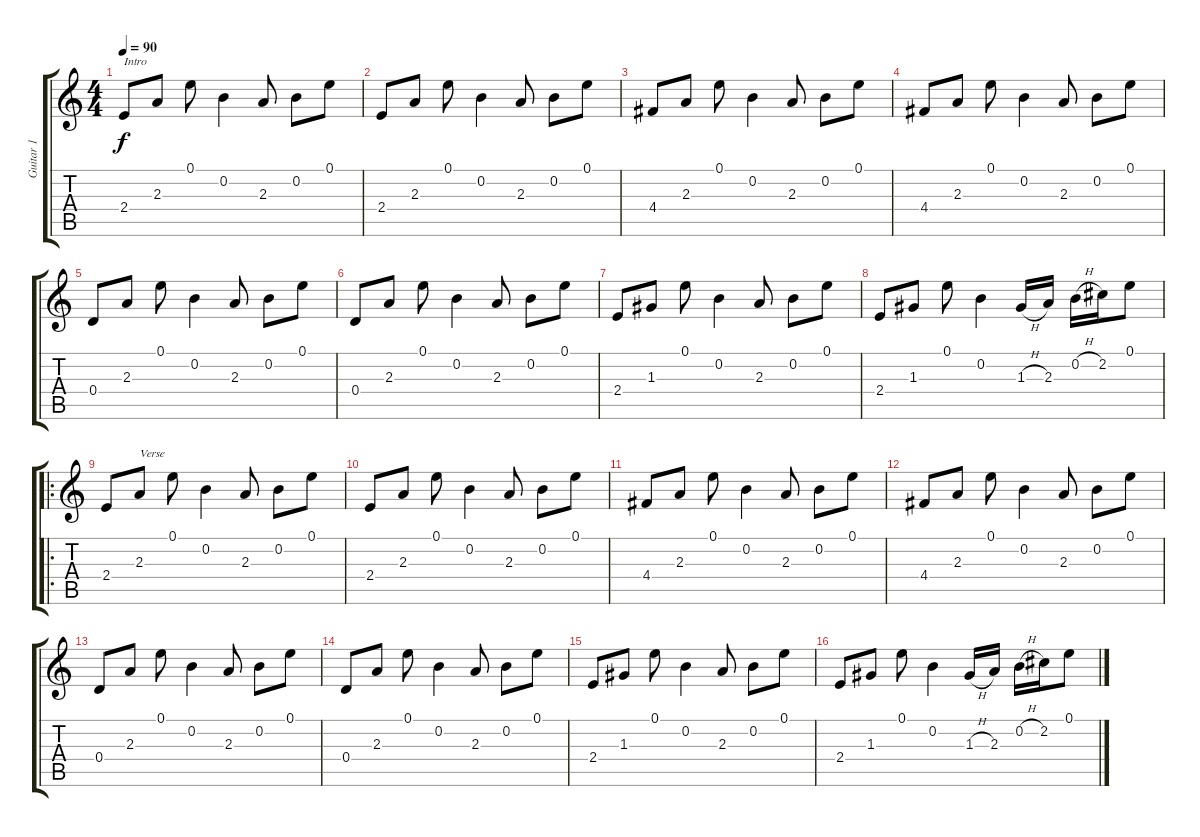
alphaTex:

\track ("Guitar 1" "Guitar 1") {instrument acousticguitarsteel}
\staff {score tabs}
\tuning (E4 B3 G3 D3 A2 E2) {hide}
\ts (4 4)
\tempo 90
\clef g2
\ks c
2.4.8{txt "Intro" dy f instrument acousticguitarsteel} 2.3.8 0.1.8 0.2.4 2.3.8 0.2.8 0.1.8 |
2.4.8 2.3.8 0.1.8 0.2.4 2.3.8 0.2.8 0.1.8 |
4.4.8 2.3.8 0.1.8 0.2.4 2.3.8 0.2.8 0.1.8 |
4.4.8 2.3.8 0.1.8 0.2.4 2.3.8 0.2.8 0.1.8 |
0.4.8 2.3.8 0.1.8 0.2.4 2.3.8 0.2.8 0.1.8 |
0.4.8 2.3.8 0.1.8 0.2.4 2.3.8 0.2.8 0.1.8 |
2.4.8 1.3.8 0.1.8 0.2.4 2.3.8 0.2.8 0.1.8 |
2.4.8 1.3.8 0.1.8 0.2.4 1.3{h}.16 2.3.16 0.2{h}.16 2.2.16 0.1.8 |
\ro
2.4.8 2.3.8{txt "Verse"} 0.1.8 0.2.4 2.3.8 0.2.8 0.1.8 |
2.4.8 2.3.8 0.1.8 0.2.4 2.3.8 0.2.8 0.1.8 |
4.4.8 2.3.8 0.1.8 0.2.4 2.3.8 0.2.8 0.1.8 |
4.4.8 2.3.8 0.1.8 0.2.4 2.3.8 0.2.8 0.1.8 |
0.4.8 2.3.8 0.1.8 0.2.4 2.3.8 0.2.8 0.1.8 |
0.4.8 2.3.8 0.1.8 0.2.4 2.3.8 0.2.8 0.1.8 |
2.4.8 1.3.8 0.1.8 0.2.4 2.3.8 0.2.8 0.1.8 |
2.4.8 1.3.8 0.1.8 0.2.4 1.3{h}.16 2.3.16 0.2{h}.16 2.2.16 0.1.8
